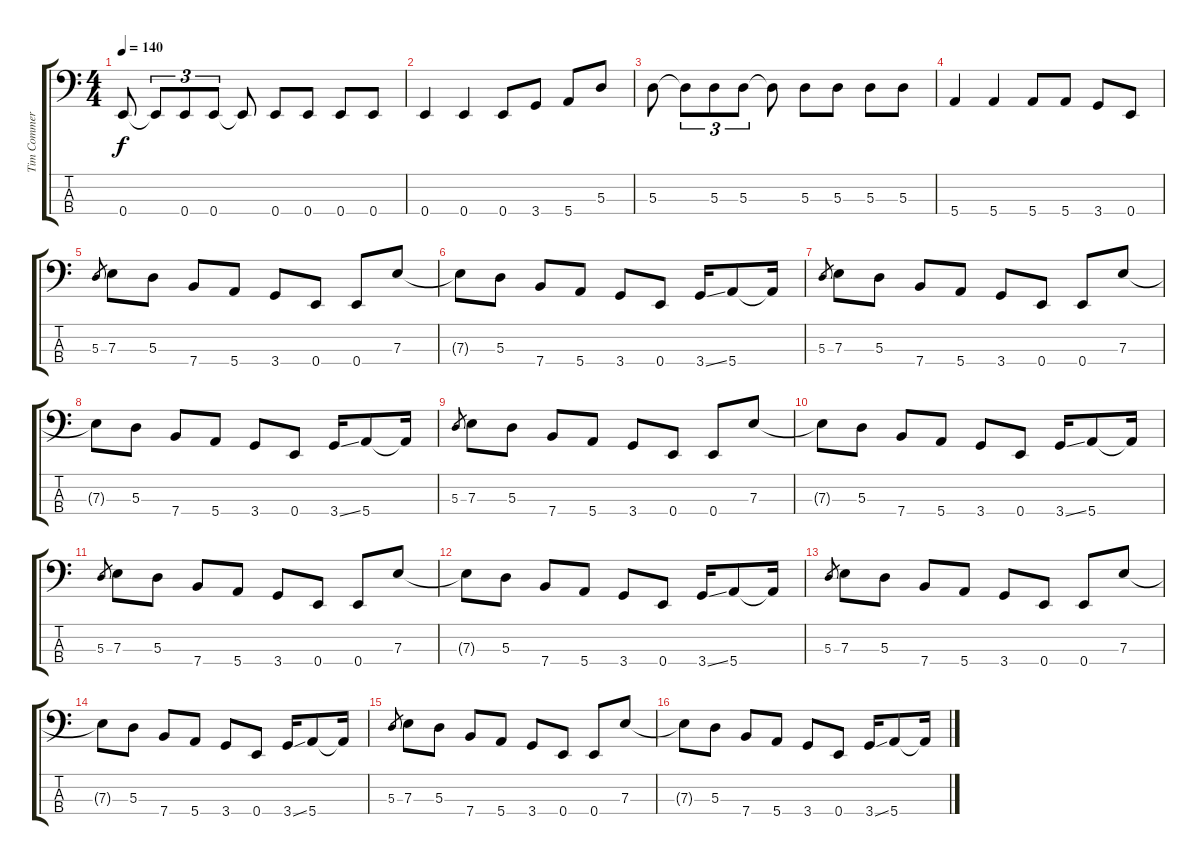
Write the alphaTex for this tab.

\track ("Tim Commerford - Distortion Bass" "Tim Commer") {instrument distortionguitar}
\staff {score tabs}
\tuning (G2 D2 A1 E1) {hide}
\ts (4 4)
\tempo 140
\clef f4
\ks c
0.4.8{dy f} 0.4{t}.8{tu (3 2)} 0.4.8{tu (3 2)} 0.4.8{tu (3 2)} 0.4{t}.8 0.4.8 0.4.8 0.4.8 0.4.8 |
0.4.4 0.4.4 0.4.8 3.4.8 5.4.8 5.3.8 |
5.3.8 5.3{t}.8{tu (3 2)} 5.3.8{tu (3 2)} 5.3.8{tu (3 2)} 5.3{t}.8 5.3.8 5.3.8 5.3.8 5.3.8 |
5.4.4 5.4.4 5.4.8 5.4.8 3.4.8 0.4.8 |
5.3.8{gr} 7.3.8 5.3.8 7.4.8 5.4.8 3.4.8 0.4.8 0.4.8 7.3.8 |
7.3{t}.8 5.3.8 7.4.8 5.4.8 3.4.8 0.4.8 3.4{ss}.16 5.4.8 5.4{t}.16 |
5.3.8{gr} 7.3.8 5.3.8 7.4.8 5.4.8 3.4.8 0.4.8 0.4.8 7.3.8 |
7.3{t}.8 5.3.8 7.4.8 5.4.8 3.4.8 0.4.8 3.4{ss}.16 5.4.8 5.4{t}.16 |
5.3.8{gr} 7.3.8 5.3.8 7.4.8 5.4.8 3.4.8 0.4.8 0.4.8 7.3.8 |
7.3{t}.8 5.3.8 7.4.8 5.4.8 3.4.8 0.4.8 3.4{ss}.16 5.4.8 5.4{t}.16 |
5.3.8{gr} 7.3.8 5.3.8 7.4.8 5.4.8 3.4.8 0.4.8 0.4.8 7.3.8 |
7.3{t}.8 5.3.8 7.4.8 5.4.8 3.4.8 0.4.8 3.4{ss}.16 5.4.8 5.4{t}.16 |
5.3.8{gr} 7.3.8 5.3.8 7.4.8 5.4.8 3.4.8 0.4.8 0.4.8 7.3.8 |
7.3{t}.8 5.3.8 7.4.8 5.4.8 3.4.8 0.4.8 3.4{ss}.16 5.4.8 5.4{t}.16 |
5.3.8{gr} 7.3.8 5.3.8 7.4.8 5.4.8 3.4.8 0.4.8 0.4.8 7.3.8 |
7.3{t}.8 5.3.8 7.4.8 5.4.8 3.4.8 0.4.8 3.4{ss}.16 5.4.8 5.4{t}.16
